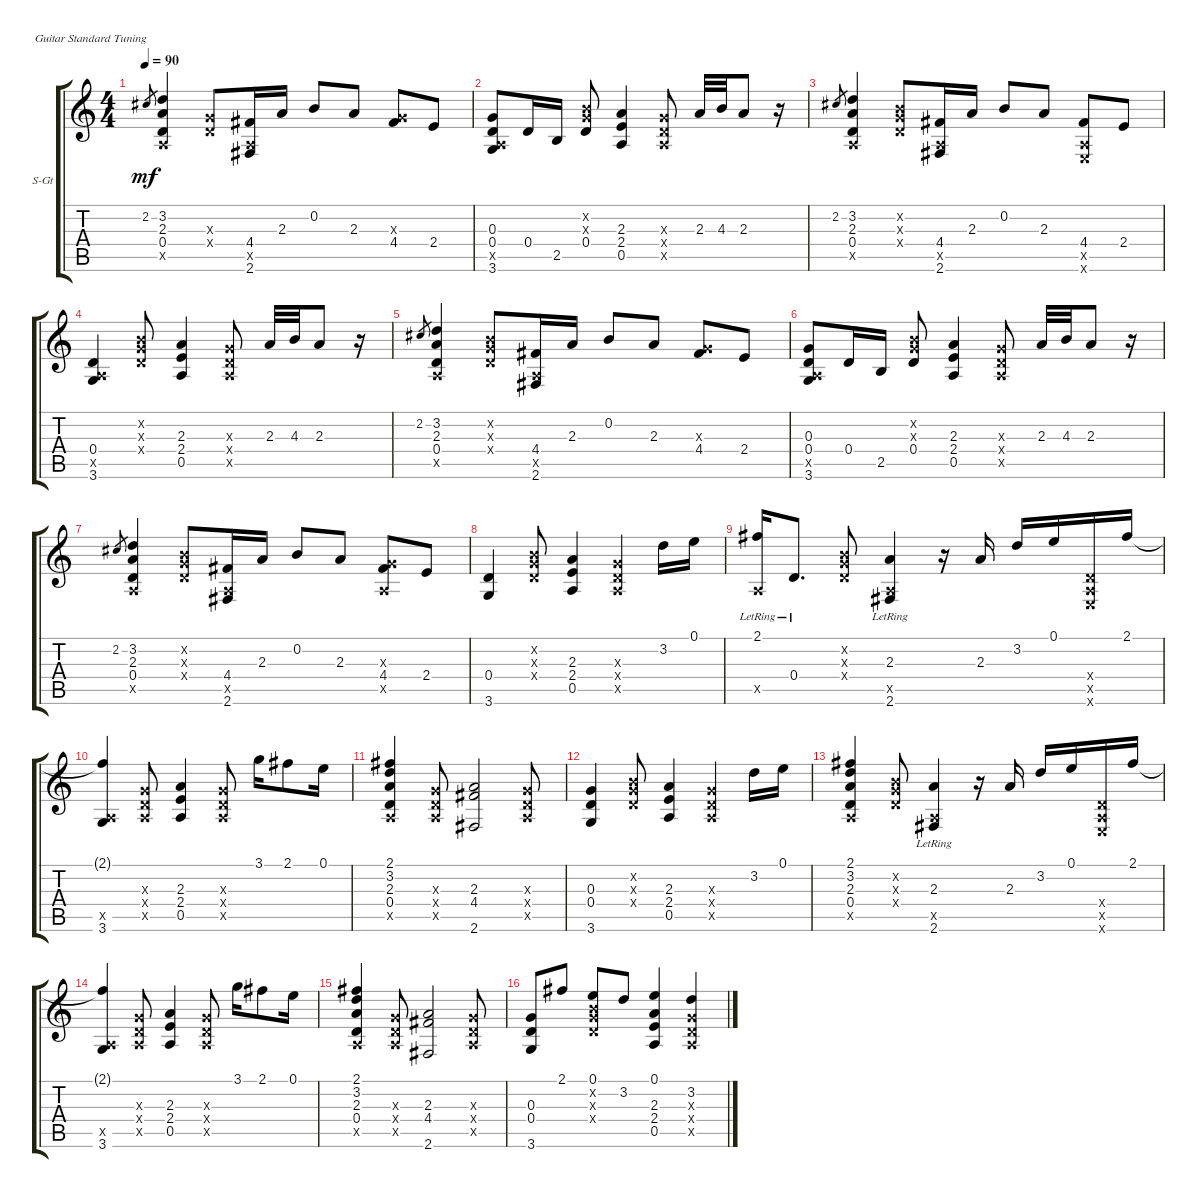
\defaultSystemsLayout 4
\bracketExtendMode groupsimilarinstruments
\firstSystemTrackNameOrientation horizontal
\otherSystemsTrackNameOrientation horizontal
\track ("Steel Guitar" "S-Gt") {instrument acousticguitarsteel}
\staff {score tabs}
\tuning (E4 B3 G3 D3 A2 E2)
\ts (4 4)
\tempo 90
\clef g2
\ks c
2.2.8{gr dy mf instrument acousticguitarsteel} (0.4 2.3 3.2 0.5{x}).4 (0.3{x} 0.4{x}).8 (2.6 4.4 0.5{x}).16 2.3.16 0.2.8 2.3.8 (4.4 0.3{x}).8 2.4.8 |
(3.6 0.4 0.3 0.5{x}).8 0.4.16 2.5.16 (0.4 0.3{x} 0.2{x}).8 (0.5 2.4 2.3).4 (0.3{x} 0.4{x} 0.5{x}).8 2.3.32 4.3.32 2.3.8 r.16 |
2.2.8{gr} (0.4 2.3 3.2 0.5{x}).4 (0.2{x} 0.3{x} 0.4{x}).8 (2.6 4.4 0.5{x}).16 2.3.16 0.2.8 2.3.8 (4.4 0.6{x} 0.5{x}).8 2.4.8 |
(3.6 0.4 0.5{x}).4 (0.4{x} 0.3{x} 0.2{x}).8 (0.5 2.4 2.3).4 (0.3{x} 0.4{x} 0.5{x}).8 2.3.32 4.3.32 2.3.8 r.16 |
2.2.8{gr} (0.4 2.3 3.2 0.5{x}).4 (0.2{x} 0.3{x} 0.4{x}).8 (2.6 4.4 0.5{x}).16 2.3.16 0.2.8 2.3.8 (4.4 0.3{x}).8 2.4.8 |
(3.6 0.4 0.3 0.5{x}).8 0.4.16 2.5.16 (0.4 0.3{x} 0.2{x}).8 (0.5 2.4 2.3).4 (0.3{x} 0.4{x} 0.5{x}).8 2.3.32 4.3.32 2.3.8 r.16 |
2.2.8{gr} (0.4 2.3 3.2 0.5{x}).4 (0.2{x} 0.3{x} 0.4{x}).8 (2.6 4.4 0.5{x}).16 2.3.16 0.2.8 2.3.8 (4.4 0.5{x} 0.3{x}).8 2.4.8 |
(3.6 0.4).4 (0.4{x} 0.3{x} 0.2{x}).8 (0.5 2.4 2.3).4 (0.3{x} 0.4{x} 0.5{x}).4 3.2.16 0.1.16 |
(2.1{lr} 0.5{x}).16 0.4{lr}.8{d} (0.2{x} 0.3{x} 0.4{x}).8 (2.6{lr} 2.3 0.5{x}).4 r.16 2.3.16 3.2.16 0.1.16 (0.4{x} 0.5{x} 0.6{x}).16 2.1.16 |
(3.6 2.1{t} 0.5{x}).4 (0.5{x} 0.3{x} 0.4{x}).8 (0.5 2.4 2.3).4 (0.4{x} 0.5{x} 0.3{x}).8 3.1.16 2.1.8 0.1.16 |
(0.4 2.3 3.2 2.1 0.5{x}).4 (0.3{x} 0.4{x} 0.5{x}).8 (2.6 4.4 2.3).2 (0.5{x} 0.4{x} 0.3{x}).8 |
(3.6 0.4 0.3).4 (0.4{x} 0.3{x} 0.2{x}).8 (0.5 2.4 2.3).4 (0.3{x} 0.4{x} 0.5{x}).4 3.2.16 0.1.16 |
(0.4 2.3 3.2 2.1 0.5{x}).4 (0.2{x} 0.3{x} 0.4{x}).8 (2.6{lr} 2.3 0.5{x}).4 r.16 2.3.16 3.2.16 0.1.16 (0.4{x} 0.5{x} 0.6{x}).16 2.1.16 |
(3.6 2.1{t} 0.5{x}).4 (0.5{x} 0.3{x} 0.4{x}).8 (0.5 2.4 2.3).4 (0.4{x} 0.5{x} 0.3{x}).8 3.1.16 2.1.8 0.1.16 |
(0.4 2.3 3.2 2.1 0.5{x}).4 (0.3{x} 0.4{x} 0.5{x}).8 (2.6 4.4 2.3).2 (0.5{x} 0.4{x} 0.3{x}).8 |
(3.6 0.4 0.3).8 2.1.8 (0.4{x} 0.3{x} 0.2{x} 0.1).8 3.2.8 (0.5 2.4 2.3 0.1).4 (0.3{x} 0.4{x} 0.5{x} 3.2).4
